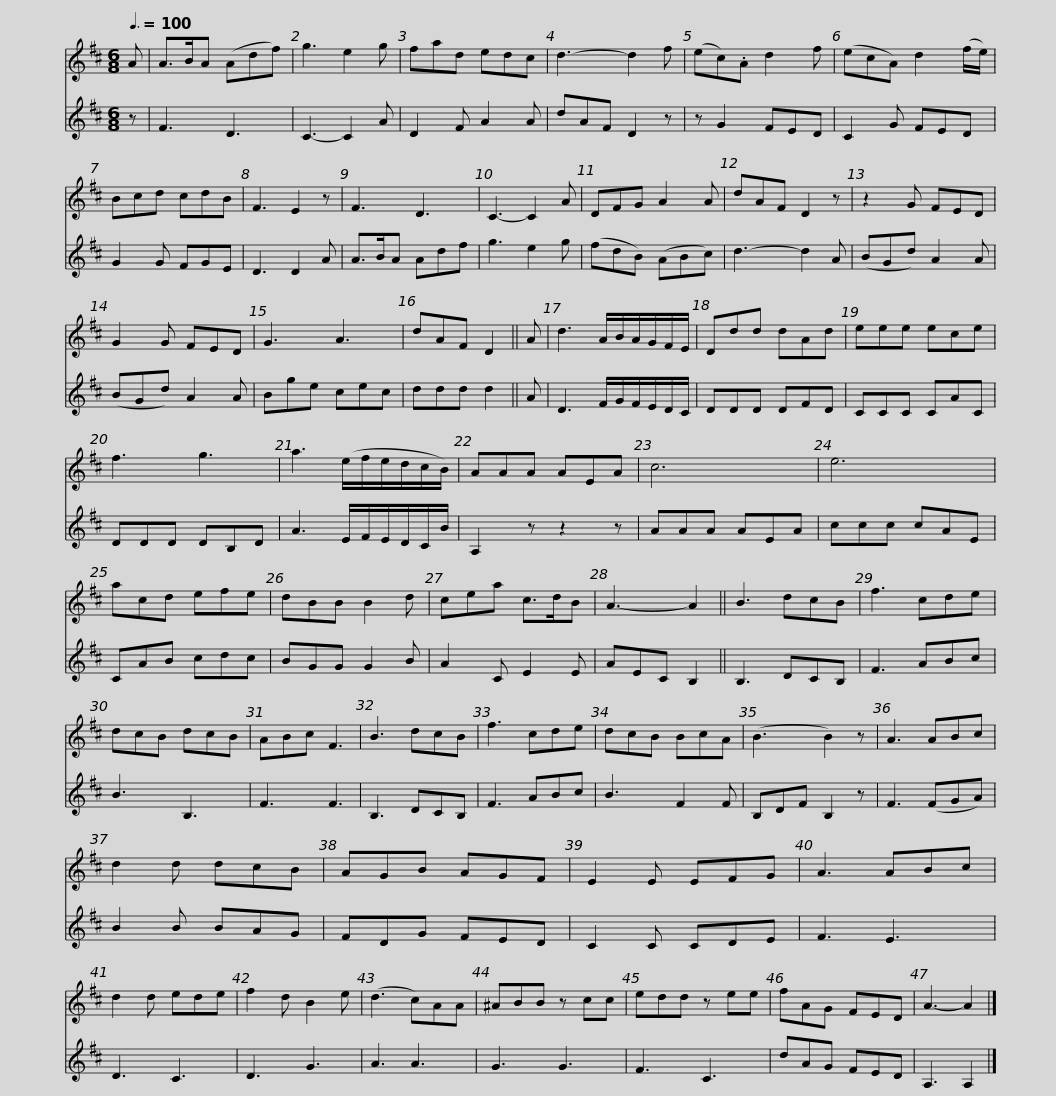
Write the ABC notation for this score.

X:1
%%score 1 2
L:1/8
Q:3/8=100
M:6/8
I:linebreak $
K:D
V:1 treble
V:2 treble
V:1
 A | A>BA (Adf) | g3 e2 g | fad edc | d3- d2 f | %5
 (ec).A d2 f | (ecA) d2 (f/e/) |$ Bcd cdB | F3 E2 z | F3 D3 | %10
 C3- C2 A | DFG A2 A | dAF D2 z | z2 G FED |$ G2 G FED | %15
 G3 A3 | dAF D2 || A | d3 A/B/A/G/F/E/ | Ddd dAd | %20
 eee ece |$ f3 g3 | a3 (e/f/e/d/c/B/) | AAA AEA | c6 | %25
 e6 | acd efe | dBB B2 d |$ cea c>dB | A3- A2 || %30
 B3 dcB | f3 cde | dcB dcB | ABc F3 | B3 dcB | %35
 f3 cde |$ dcB BcA | (B3 B2) z | A3 ABc | d2 d dcB | %40
 AGB AGF | E2 E EFG | A3 ABc | d2 d ede |$ f2 d B2 e | %45
 (d3 c)AA | ^ABB z cc | edd z ee | fAG FED | A3- A2 |] %50
V:2
 z | F3 D3 | C3- C2 A | D2 F A2 A | dAF D2 z | %5
 z G2 FED | C2 G FED |$ G2 G FGE | D3 D2 A | A>BA Adf | %10
 g3 e2 g | (fdB) (ABc) | d3- d2 A | (BGd) A2 A |$ (BGd) A2 A | %15
 Bge cec | ddd d2 || A | D3 F/G/F/E/D/C/ | DDD DFD | %20
 CCC CAC |$ DDD DB,D | A3 E/F/E/D/C/B/ | A,2 z z2 z | AAA AEA | %25
 ccc cAE | CAB cdc | BGG G2 B |$ A2 C E2 E | AEC B,2 || %30
 B,3 DCB, | F3 ABc | B3 B,3 | F3 F3 | B,3 DCB, | %35
 F3 ABc |$ B3 F2 F | B,DF B,2 z | F3 (FGA) | B2 B BAG | %40
 FDG FED | C2 C CDE | F3 E3 | D3 C3 |$ D3 G3 | %45
 A3 A3 | G3 G3 | F3 C3 | dAG FED | A,3 A,2 |] %50
